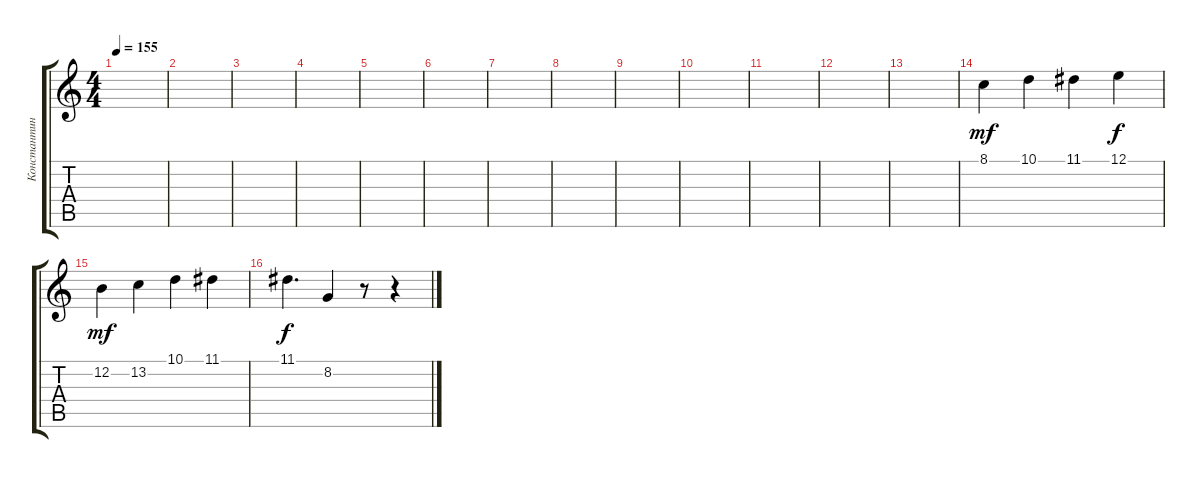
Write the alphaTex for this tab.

\track ("Константин Бекрев" "Константин") {instrument pad7halo}
\staff {score tabs}
\tuning (E4 B3 G3 D3 A2 E2) {hide}
\ts (4 4)
\tempo 155
\clef g2
\ks c
|
|
|
|
|
|
|
|
|
|
|
|
|
8.1.4{dy mf} 10.1.4 11.1.4 12.1.4{dy f} |
12.2.4{dy mf} 13.2.4 10.1.4 11.1.4 |
11.1.4{d dy f} 8.2.4 r.8 r.4
